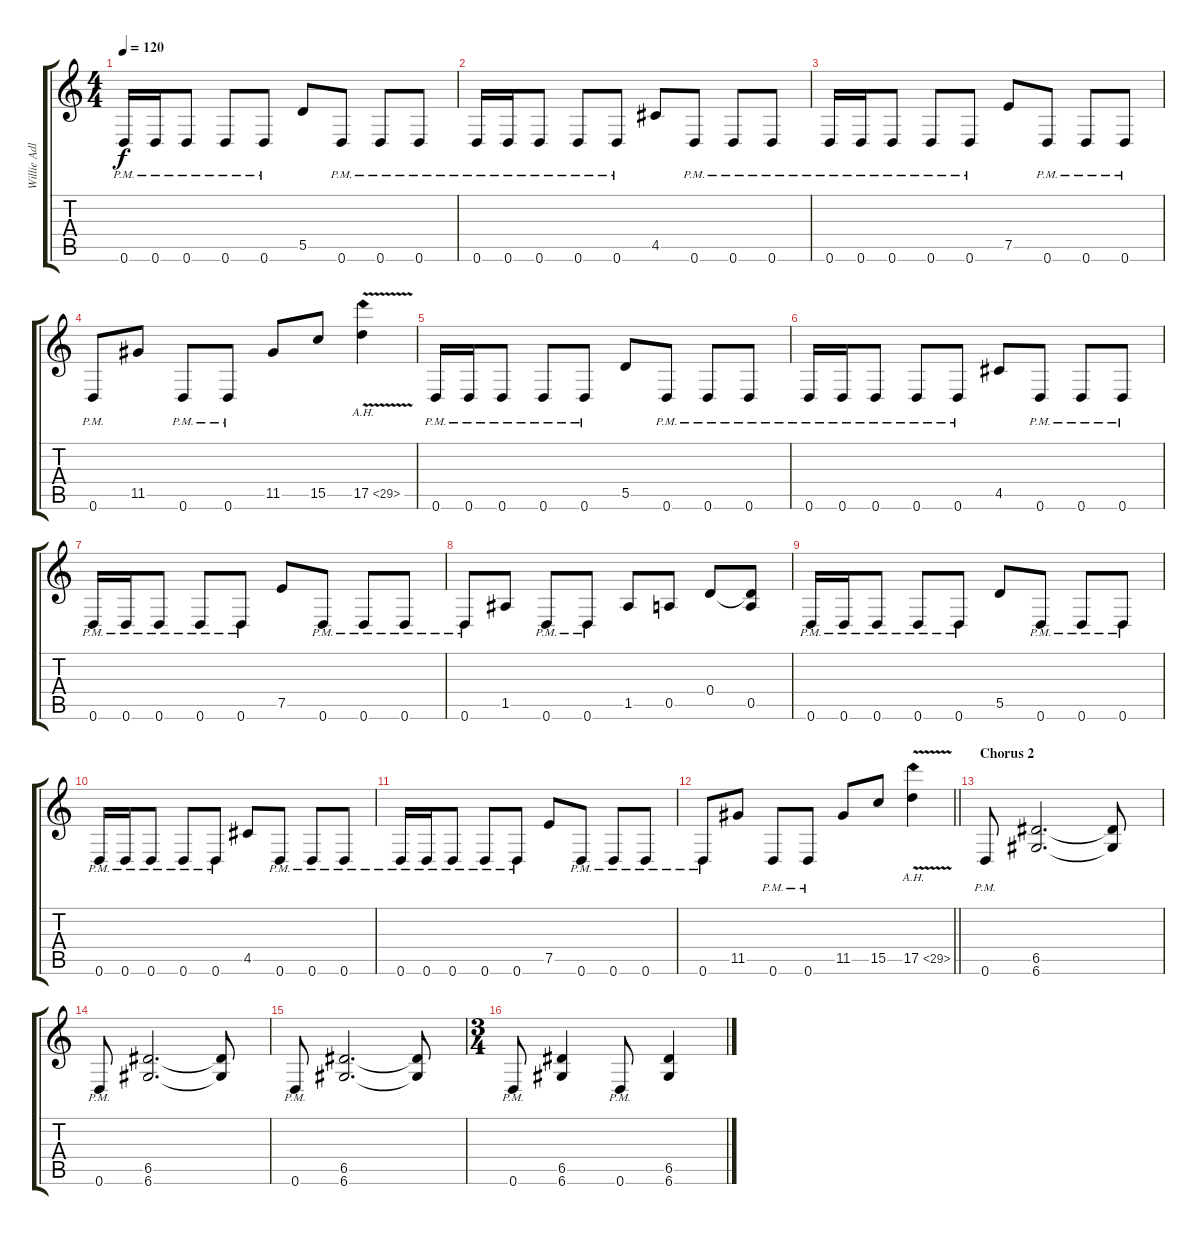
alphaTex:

\track ("Willie Adler - Rhythm" "Willie Adl") {instrument distortionguitar}
\staff {score tabs}
\tuning (E4 B3 G3 D3 A2 D2) {hide}
\ts (4 4)
\tempo 120
\clef g2
\ks c
0.6{pm}.16{dy f} 0.6{pm}.16 0.6{pm}.8 0.6{pm}.8 0.6{pm}.8 5.5.8 0.6{pm}.8 0.6{pm}.8 0.6{pm}.8 |
0.6{pm}.16 0.6{pm}.16 0.6{pm}.8 0.6{pm}.8 0.6{pm}.8 4.5.8 0.6{pm}.8 0.6{pm}.8 0.6{pm}.8 |
0.6{pm}.16 0.6{pm}.16 0.6{pm}.8 0.6{pm}.8 0.6{pm}.8 7.5.8 0.6{pm}.8 0.6{pm}.8 0.6{pm}.8 |
0.6{pm}.8 11.5.8 0.6{pm}.8 0.6{pm}.8 11.5.8 15.5.8 17.5{ah 12 v}.4 |
0.6{pm}.16 0.6{pm}.16 0.6{pm}.8 0.6{pm}.8 0.6{pm}.8 5.5.8 0.6{pm}.8 0.6{pm}.8 0.6{pm}.8 |
0.6{pm}.16 0.6{pm}.16 0.6{pm}.8 0.6{pm}.8 0.6{pm}.8 4.5.8 0.6{pm}.8 0.6{pm}.8 0.6{pm}.8 |
0.6{pm}.16 0.6{pm}.16 0.6{pm}.8 0.6{pm}.8 0.6{pm}.8 7.5.8 0.6{pm}.8 0.6{pm}.8 0.6{pm}.8 |
0.6{pm}.8 1.5.8 0.6{pm}.8 0.6{pm}.8 1.5.8 0.5.8 0.4.8 (0.4{t} 0.5).8 |
0.6{pm}.16 0.6{pm}.16 0.6{pm}.8 0.6{pm}.8 0.6{pm}.8 5.5.8 0.6{pm}.8 0.6{pm}.8 0.6{pm}.8 |
0.6{pm}.16 0.6{pm}.16 0.6{pm}.8 0.6{pm}.8 0.6{pm}.8 4.5.8 0.6{pm}.8 0.6{pm}.8 0.6{pm}.8 |
0.6{pm}.16 0.6{pm}.16 0.6{pm}.8 0.6{pm}.8 0.6{pm}.8 7.5.8 0.6{pm}.8 0.6{pm}.8 0.6{pm}.8 |
\barLineRight lightlight
0.6{pm}.8 11.5.8 0.6{pm}.8 0.6{pm}.8 11.5.8 15.5.8 17.5{ah 12 v}.4 |
\section ("" "Chorus 2")
0.6{pm}.8 (6.5 6.6).2{d} (6.5{t} 6.6{t}).8 |
0.6{pm}.8 (6.5 6.6).2{d} (6.5{t} 6.6{t}).8 |
0.6{pm}.8 (6.5 6.6).2{d} (6.5{t} 6.6{t}).8 |
\ts (3 4)
0.6{pm}.8 (6.5 6.6).4 0.6{pm}.8 (6.5 6.6).4
